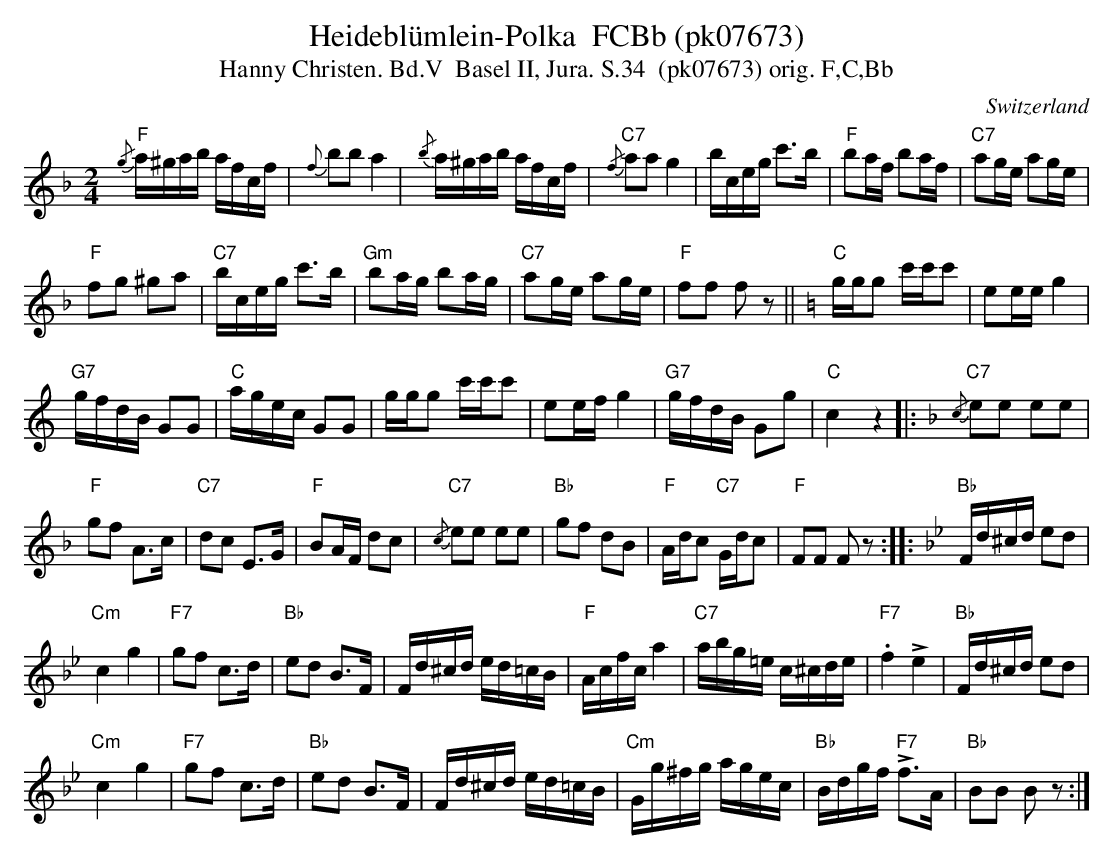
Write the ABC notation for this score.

X:1
T:Heideblümlein-Polka  FCBb (pk07673)
T:Hanny Christen. Bd.V  Basel II, Jura. S.34  (pk07673) orig. F,C,Bb
M:2/4
L:1/16
O:Switzerland
K:F major
{/g}"F"a^gab afcf | {f}b2b2a4 | {/b}a^gab afcf | {/f}"C7"a2a2g4 | bceg c'3b | "F"b2af b2af | "C7"a2ge a2ge |
"F"f2g2 ^g2a2 | "C7"bceg c'3b | "Gm"b2ag b2ag | "C7"a2ge a2ge | "F"f2f2 f2z2 || [K:C] "C"ggg2 c'c'c'2 | e2eeg4 |
"G7"gfdB G2G2 | "C"agec G2G2 | ggg2 c'c'c'2 | e2efg4 | "G7"gfdB G2g2 | "C"c4z4 |: [K:F] [L:1/8]  {/c}"C7"ee ee |
"F"gf A>c | "C7"dc E>G | "F"BA/F/ dc | {/c}"C7"ee ee |  "Bb"gf dB | "F"A/d/c "C7"G/d/c | "F"FF Fz :: [K:Bb] [L:1/16] "Bb"Fd^cd e2d2 |
"Cm"c4g4 | "F7"g2f2 c3d | "Bb"e2d2 B3F | Fd^cd ed=cB | "F"Acfca4 | "C7"abg=e c^cde | "F7".f4!>!e4 | "Bb"Fd^cd e2d2 |
"Cm"c4g4 | "F7"g2f2 c3d | "Bb"e2d2 B3F | Fd^cd ed=cB | "Cm"Gg^fg agec | "Bb"Bdgf !>!"F7"f3A | "Bb"B2B2 B2z2 :|
